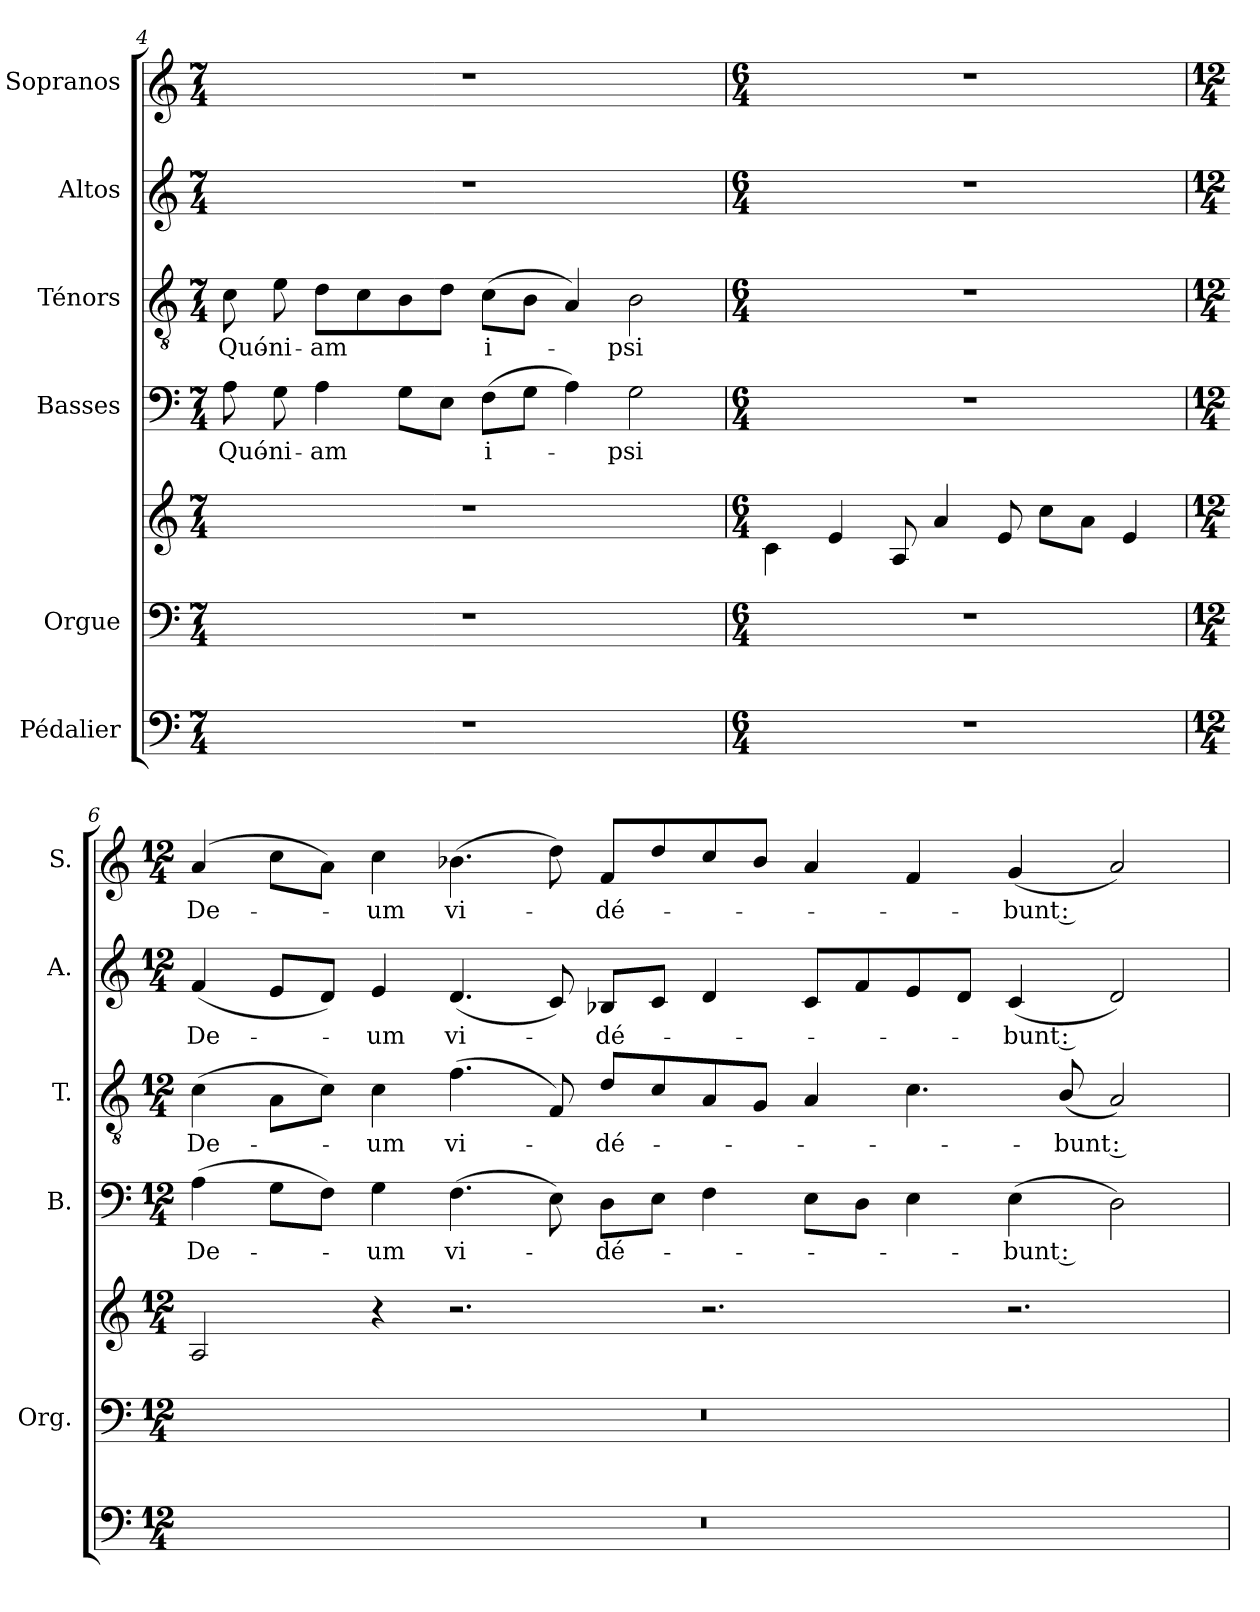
**kern	**kern	**kern	**kern	**text	**kern	**text	**kern	**text	**kern	**text
*part6	*part5	*part5	*part4	*part4	*part3	*part3	*part2	*part2	*part1	*part1
*staff7	*staff6	*staff5	*staff4	*staff4	*staff3	*staff3	*staff2	*staff2	*staff1	*staff1
*I"Pédalier	*I"Orgue	*	*I"Basses	*	*I"Ténors	*	*I"Altos	*	*I"Sopranos	*
*	*I'Org.	*	*I'B.	*	*I'T.	*	*I'A.	*	*I'S.	*
!!LO:LB:g=z
*clefF4	*clefF4	*clefG2	*clefF4	*	*clefGv2	*	*clefG2	*	*clefG2	*
*	*	*	*	*	*ITrd7c12	*	*	*	*	*
*k[]	*k[]	*k[]	*k[]	*	*k[]	*	*k[]	*	*k[]	*
*C:	*C:	*C:	*C:	*	*C:	*	*C:	*	*C:	*
*M7/4	*M7/4	*M7/4	*M7/4	*	*M7/4	*	*M7/4	*	*M7/4	*
=4	=4	=4	=4	=4	=4	=4	=4	=4	=4	=4
!LO:N:vis=1	!LO:N:vis=1	!LO:N:vis=1	!	!	!	!	!	!	!	!
!	!	!	!	!LO:LY:b:color=#000000	!	!	!	!	!	!
!	!	!	!	!	!	!LO:LY:b:color=#000000	!LO:N:vis=1	!	!LO:N:vis=1	!
1..r	1..r	1..r	8Ai\	Quó-	8Ci\	Quó-	1..r	.	1..r	.
!	!	!	!	!LO:LY:b:color=#000000	!	!	!	!	!	!
!	!	!	!	!	!	!LO:LY:b:color=#000000	!	!	!	!
.	.	.	8Gi\	-ni-	8Ei\	-ni-	.	.	.	.
!	!	!	!	!LO:LY:b:color=#000000	!	!	!	!	!	!
!	!	!	!	!	!	!LO:LY:b:color=#000000	!	!	!	!
.	.	.	4Ai\	-am	8Di\L	-am	.	.	.	.
.	.	.	.	.	8Ci\	.	.	.	.	.
.	.	.	8Gi\L	.	8BBi\	.	.	.	.	.
.	.	.	8Ei\J	.	8Di\J	.	.	.	.	.
!	!	!	!	!LO:LY:b:color=#000000	!	!	!	!	!	!
!	!	!	!	!	!	!LO:LY:b:color=#000000	!	!	!	!
.	.	.	(8Fi\L	i-	(8Ci\L	i-	.	.	.	.
.	.	.	8Gi\J	.	8BBi\J	.	.	.	.	.
.	.	.	4Ai\)	.	4AAi/)	.	.	.	.	.
!	!	!	!	!LO:LY:b:color=#000000	!	!	!	!	!	!
!	!	!	!	!	!	!LO:LY:b:color=#000000	!	!	!	!
.	.	.	2Gi\	-psi	2BBi\	-psi	.	.	.	.
=5	=5	=5	=5	=5	=5	=5	=5	=5	=5	=5
*M6/4	*M6/4	*M6/4	*M6/4	*	*M6/4	*	*M6/4	*	*M6/4	*
!LO:N:vis=1	!LO:N:vis=1	!	!LO:N:vis=1	!	!LO:N:vis=1	!	!LO:N:vis=1	!	!LO:N:vis=1	!
1.r	1.r	4ci\	1.r	.	1.r	.	1.r	.	1.r	.
.	.	4ei/	.	.	.	.	.	.	.	.
.	.	8Ai/	.	.	.	.	.	.	.	.
.	.	4ai/	.	.	.	.	.	.	.	.
.	.	8ei/	.	.	.	.	.	.	.	.
.	.	8cci\L	.	.	.	.	.	.	.	.
.	.	8ai\J	.	.	.	.	.	.	.	.
.	.	4ei/	.	.	.	.	.	.	.	.
!!LO:PB:g=z
=6	=6	=6	=6	=6	=6	=6	=6	=6	=6	=6
*M12/4	*M12/4	*M12/4	*M12/4	*	*M12/4	*	*M12/4	*	*M12/4	*
!LO:N:vis=1	!LO:N:vis=1	!	!	!	!	!	!	!	!	!
!	!	!	!	!LO:LY:b:color=#000000	!	!	!	!	!	!
!	!	!	!	!	!	!LO:LY:b:color=#000000	!	!	!	!
!	!	!	!	!	!	!	!	!LO:LY:b:color=#000000	!	!
!	!	!	!	!	!	!	!	!	!	!LO:LY:b:color=#000000
0.r	0.r	2Ai/	(4Ai\	De-	(4Ci\	De-	(4fi/	De-	(4ai/	De-
.	.	.	8Gi\L	.	8AAi\L	.	8ei/L	.	8cci\L	.
.	.	.	8Fi\J)	.	8Ci\J)	.	8di/J)	.	8ai\J)	.
!	!	!	!	!LO:LY:b:color=#000000	!	!	!	!	!	!
!	!	!	!	!	!	!LO:LY:b:color=#000000	!	!	!	!
!	!	!	!	!	!	!	!	!LO:LY:b:color=#000000	!	!
!	!	!	!	!	!	!	!	!	!	!LO:LY:b:color=#000000
.	.	4r	4Gi\	-um	4Ci\	-um	4ei/	-um	4cci\	-um
!	!	!	!	!LO:LY:b:color=#000000	!	!	!	!	!	!
!	!	!	!	!	!	!LO:LY:b:color=#000000	!	!	!	!
!	!	!	!	!	!	!	!	!LO:LY:b:color=#000000	!	!
!	!	!	!	!	!	!	!	!	!	!LO:LY:b:color=#000000
.	.	2.r	(4.Fi\	vi-	(4.Fi\	vi-	(4.di/	vi-	(4.b-Xi\	vi-
.	.	.	8Ei\)	.	8FFi/)	.	8ci/)	.	8ddi\)	.
!	!	!	!	!LO:LY:b:color=#000000	!	!	!	!	!	!
!	!	!	!	!	!	!LO:LY:b:color=#000000	!	!	!	!
!	!	!	!	!	!	!	!	!LO:LY:b:color=#000000	!	!
!	!	!	!	!	!	!	!	!	!	!LO:LY:b:color=#000000
.	.	.	8Di\L	-dé-	8Di/L	-dé-	8B-Xi/L	-dé-	8fi/L	-dé-
.	.	.	8Ei\J	.	8Ci/	.	8ci/J	.	8ddi/	.
.	.	2.r	4Fi\	.	8AAi/	.	4di/	.	8cci/	.
.	.	.	.	.	8GGi/J	.	.	.	8b-i/J	.
.	.	.	8Ei\L	.	4AAi/	.	8ci/L	.	4ai/	.
.	.	.	8Di\J	.	.	.	8fi/	.	.	.
.	.	.	4Ei\	.	4.Ci\	.	8ei/	.	4fi/	.
.	.	.	.	.	.	.	8di/J	.	.	.
!	!	!	!	!LO:LY:b:color=#000000	!	!	!	!	!	!
!	!	!	!	!	!	!	!	!LO:LY:b:color=#000000	!	!
!	!	!	!	!	!	!	!	!	!	!LO:LY:b:color=#000000
.	.	2.r	(4Ei\	-bunt :	.	.	(4ci/	-bunt :	(4gi/	-bunt :
!	!	!	!	!	!	!LO:LY:b:color=#000000	!	!	!	!
.	.	.	.	.	(8BBi/	-bunt :	.	.	.	.
.	.	.	2Di\)	.	2AAi/)	.	2di/)	.	2ai/)	.
=	=	=	=	=	=	=	=	=	=	=
*-	*-	*-	*-	*-	*-	*-	*-	*-	*-	*-
